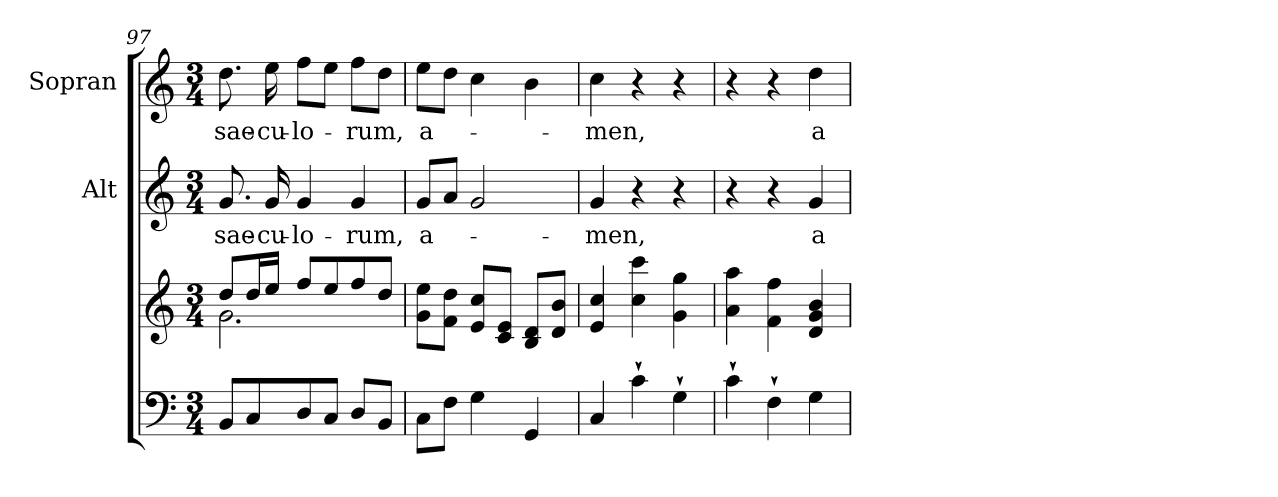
**kern	**kern	**kern	**text	**kern	**text
*part3	*part3	*part2	*part2	*part1	*part1
*staff4	*staff3	*staff2	*staff2	*staff1	*staff1
*	*	*I"Alt	*	*I"Sopran	*
*	*	*I'A.	*	*I'S.	*
*clefF4	*clefG2	*clefG2	*	*clefG2	*
*k[]	*k[]	*k[]	*	*k[]	*
*C:	*C:	*C:	*	*C:	*
*M3/4	*M3/4	*M3/4	*	*M3/4	*
=97	=97	=97	=97	=97	=97
*	*^	*	*	*	*
!	!	!	!	!LO:LY:b	!	!LO:LY:b
8BB/L	8dd/L	2.g\	8.g/	sae-	8.dd\	sae-
8C/	16dd/L	.	.	.	.	.
!	!	!	!	!LO:LY:b	!	!LO:LY:b
.	16ee/JJ	.	16g/	-cu-	16ee\	-cu-
!	!	!	!	!LO:LY:b	!	!LO:LY:b
8D/	8ff/L	.	4g/	-lo-	8ff\L	-lo-
8C/J	8ee/	.	.	.	8ee\J	.
!	!	!	!	!LO:LY:b	!	!LO:LY:b
8D/L	8ff/	.	4g/	-rum,	8ff\L	-rum,
8BB/J	8dd/J	.	.	.	8dd\J	.
*	*v	*v	*	*	*	*
=98	=98	=98	=98	=98	=98
!	!	!	!LO:LY:b	!	!LO:LY:b
8C\L	8g\ 8ee\L	8g/L	a-	8ee\L	a-
8F\J	8f\ 8dd\J	8a/J	.	8dd\J	.
4G\	8e/ 8cc/L	2g/	.	4cc\	.
.	8c/ 8e/J	.	.	.	.
4GG/	8B/ 8d/L	.	.	4b\	.
.	8d/ 8b/J	.	.	.	.
=99	=99	=99	=99	=99	=99
!	!	!	!LO:LY:b	!	!LO:LY:b
4C/	4e/ 4cc/	4g/	-men,	4cc\	-men,
4c`>\	4cc\ 4ccc\	4r	.	4r	.
4G`>\	4g\ 4gg\	4r	.	4r	.
=100	=100	=100	=100	=100	=100
4c`>\	4a\ 4aa\	4r	.	4r	.
4F`>\	4f\ 4ff\	4r	.	4r	.
!	!	!	!LO:LY:b	!	!LO:LY:b
4G\	4d/ 4g/ 4b/	4g/	a-	4dd\	a-
=	=	=	=	=	=
*-	*-	*-	*-	*-	*-
